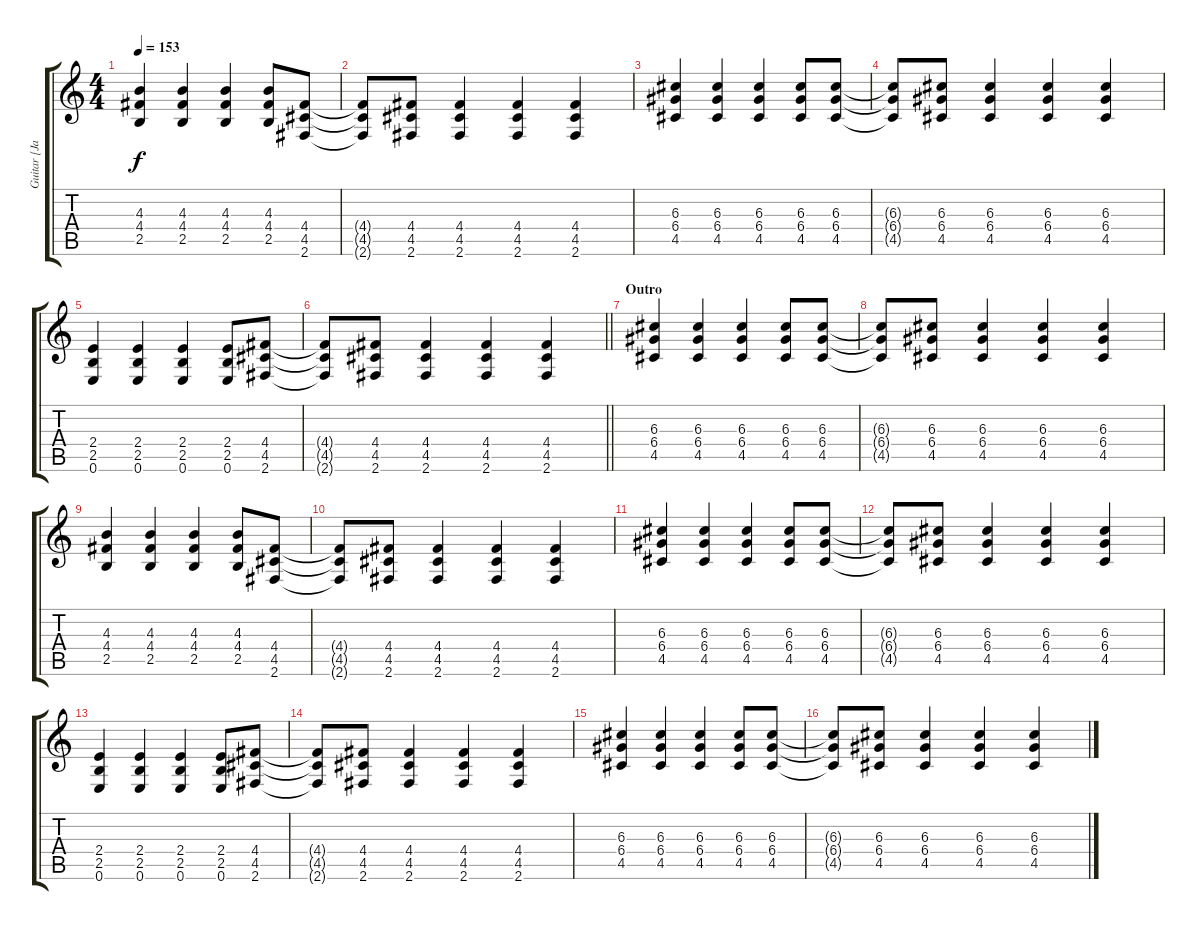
\track ("Guitar [Jaska]" "Guitar [Ja") {instrument distortionguitar}
\staff {score tabs}
\tuning (E4 B3 G3 D3 A2 E2) {hide}
\ts (4 4)
\tempo 153
\clef g2
\ks c
(4.3 4.4 2.5).4{dy f} (4.3 4.4 2.5).4 (4.3 4.4 2.5).4 (4.3 4.4 2.5).8 (4.4 4.5 2.6).8 |
(4.4{t} 4.5{t} 2.6{t}).8 (4.4 4.5 2.6).8 (4.4 4.5 2.6).4 (4.4 4.5 2.6).4 (4.4 4.5 2.6).4 |
(6.3 6.4 4.5).4 (6.3 6.4 4.5).4 (6.3 6.4 4.5).4 (6.3 6.4 4.5).8 (6.3 6.4 4.5).8 |
(6.3{t} 6.4{t} 4.5{t}).8 (6.3 6.4 4.5).8 (6.3 6.4 4.5).4 (6.3 6.4 4.5).4 (6.3 6.4 4.5).4 |
(2.4 2.5 0.6).4 (2.4 2.5 0.6).4 (2.4 2.5 0.6).4 (2.4 2.5 0.6).8 (4.4 4.5 2.6).8 |
\barLineRight lightlight
(4.4{t} 4.5{t} 2.6{t}).8 (4.4 4.5 2.6).8 (4.4 4.5 2.6).4 (4.4 4.5 2.6).4 (4.4 4.5 2.6).4 |
\section ("" "Outro")
(6.3 6.4 4.5).4 (6.3 6.4 4.5).4 (6.3 6.4 4.5).4 (6.3 6.4 4.5).8 (6.3 6.4 4.5).8 |
(6.3{t} 6.4{t} 4.5{t}).8 (6.3 6.4 4.5).8 (6.3 6.4 4.5).4 (6.3 6.4 4.5).4 (6.3 6.4 4.5).4 |
(4.3 4.4 2.5).4 (4.3 4.4 2.5).4 (4.3 4.4 2.5).4 (4.3 4.4 2.5).8 (4.4 4.5 2.6).8 |
(4.4{t} 4.5{t} 2.6{t}).8 (4.4 4.5 2.6).8 (4.4 4.5 2.6).4 (4.4 4.5 2.6).4 (4.4 4.5 2.6).4 |
(6.3 6.4 4.5).4 (6.3 6.4 4.5).4 (6.3 6.4 4.5).4 (6.3 6.4 4.5).8 (6.3 6.4 4.5).8 |
(6.3{t} 6.4{t} 4.5{t}).8 (6.3 6.4 4.5).8 (6.3 6.4 4.5).4 (6.3 6.4 4.5).4 (6.3 6.4 4.5).4 |
(2.4 2.5 0.6).4{volume 9} (2.4 2.5 0.6).4 (2.4 2.5 0.6).4 (2.4 2.5 0.6).8 (4.4 4.5 2.6).8 |
(4.4{t} 4.5{t} 2.6{t}).8 (4.4 4.5 2.6).8 (4.4 4.5 2.6).4 (4.4 4.5 2.6).4 (4.4 4.5 2.6).4 |
(6.3 6.4 4.5).4 (6.3 6.4 4.5).4 (6.3 6.4 4.5).4 (6.3 6.4 4.5).8 (6.3 6.4 4.5).8 |
(6.3{t} 6.4{t} 4.5{t}).8 (6.3 6.4 4.5).8 (6.3 6.4 4.5).4 (6.3 6.4 4.5).4 (6.3 6.4 4.5).4
